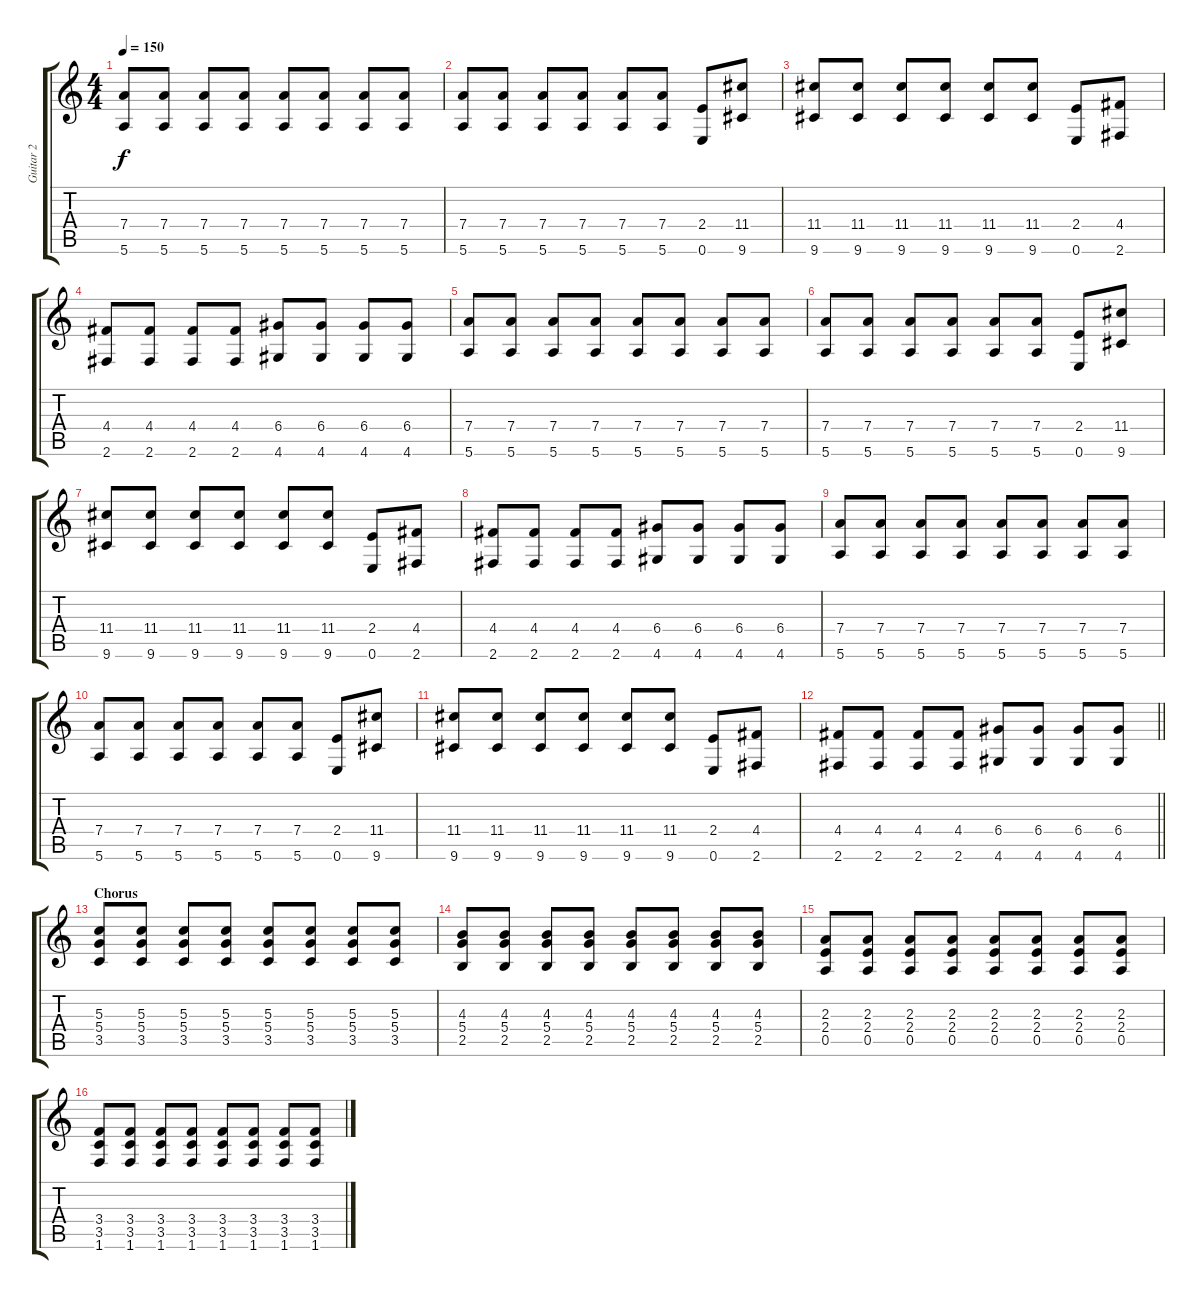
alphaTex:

\track ("Guitar 2" "Guitar 2") {instrument distortionguitar}
\staff {score tabs}
\tuning (E4 B3 G3 D3 A2 E2) {hide}
\ts (4 4)
\tempo 150
\clef g2
\ks c
(7.4 5.6).8{dy f} (7.4 5.6).8 (7.4 5.6).8 (7.4 5.6).8 (7.4 5.6).8 (7.4 5.6).8 (7.4 5.6).8 (7.4 5.6).8 |
(7.4 5.6).8 (7.4 5.6).8 (7.4 5.6).8 (7.4 5.6).8 (7.4 5.6).8 (7.4 5.6).8 (2.4 0.6).8 (11.4 9.6).8 |
(11.4 9.6).8 (11.4 9.6).8 (11.4 9.6).8 (11.4 9.6).8 (11.4 9.6).8 (11.4 9.6).8 (2.4 0.6).8 (4.4 2.6).8 |
(4.4 2.6).8 (4.4 2.6).8 (4.4 2.6).8 (4.4 2.6).8 (6.4 4.6).8 (6.4 4.6).8 (6.4 4.6).8 (6.4 4.6).8 |
(7.4 5.6).8 (7.4 5.6).8 (7.4 5.6).8 (7.4 5.6).8 (7.4 5.6).8 (7.4 5.6).8 (7.4 5.6).8 (7.4 5.6).8 |
(7.4 5.6).8 (7.4 5.6).8 (7.4 5.6).8 (7.4 5.6).8 (7.4 5.6).8 (7.4 5.6).8 (2.4 0.6).8 (11.4 9.6).8 |
(11.4 9.6).8 (11.4 9.6).8 (11.4 9.6).8 (11.4 9.6).8 (11.4 9.6).8 (11.4 9.6).8 (2.4 0.6).8 (4.4 2.6).8 |
(4.4 2.6).8 (4.4 2.6).8 (4.4 2.6).8 (4.4 2.6).8 (6.4 4.6).8 (6.4 4.6).8 (6.4 4.6).8 (6.4 4.6).8 |
(7.4 5.6).8 (7.4 5.6).8 (7.4 5.6).8 (7.4 5.6).8 (7.4 5.6).8 (7.4 5.6).8 (7.4 5.6).8 (7.4 5.6).8 |
(7.4 5.6).8 (7.4 5.6).8 (7.4 5.6).8 (7.4 5.6).8 (7.4 5.6).8 (7.4 5.6).8 (2.4 0.6).8 (11.4 9.6).8 |
(11.4 9.6).8 (11.4 9.6).8 (11.4 9.6).8 (11.4 9.6).8 (11.4 9.6).8 (11.4 9.6).8 (2.4 0.6).8 (4.4 2.6).8 |
\barLineRight lightlight
(4.4 2.6).8 (4.4 2.6).8 (4.4 2.6).8 (4.4 2.6).8 (6.4 4.6).8 (6.4 4.6).8 (6.4 4.6).8 (6.4 4.6).8 |
\section ("" "Chorus")
(5.3 5.4 3.5).8 (5.3 5.4 3.5).8 (5.3 5.4 3.5).8 (5.3 5.4 3.5).8 (5.3 5.4 3.5).8 (5.3 5.4 3.5).8 (5.3 5.4 3.5).8 (5.3 5.4 3.5).8 |
(4.3 5.4 2.5).8 (4.3 5.4 2.5).8 (4.3 5.4 2.5).8 (4.3 5.4 2.5).8 (4.3 5.4 2.5).8 (4.3 5.4 2.5).8 (4.3 5.4 2.5).8 (4.3 5.4 2.5).8 |
(2.3 2.4 0.5).8 (2.3 2.4 0.5).8 (2.3 2.4 0.5).8 (2.3 2.4 0.5).8 (2.3 2.4 0.5).8 (2.3 2.4 0.5).8 (2.3 2.4 0.5).8 (2.3 2.4 0.5).8 |
(3.4 3.5 1.6).8 (3.4 3.5 1.6).8 (3.4 3.5 1.6).8 (3.4 3.5 1.6).8 (3.4 3.5 1.6).8 (3.4 3.5 1.6).8 (3.4 3.5 1.6).8 (3.4 3.5 1.6).8
